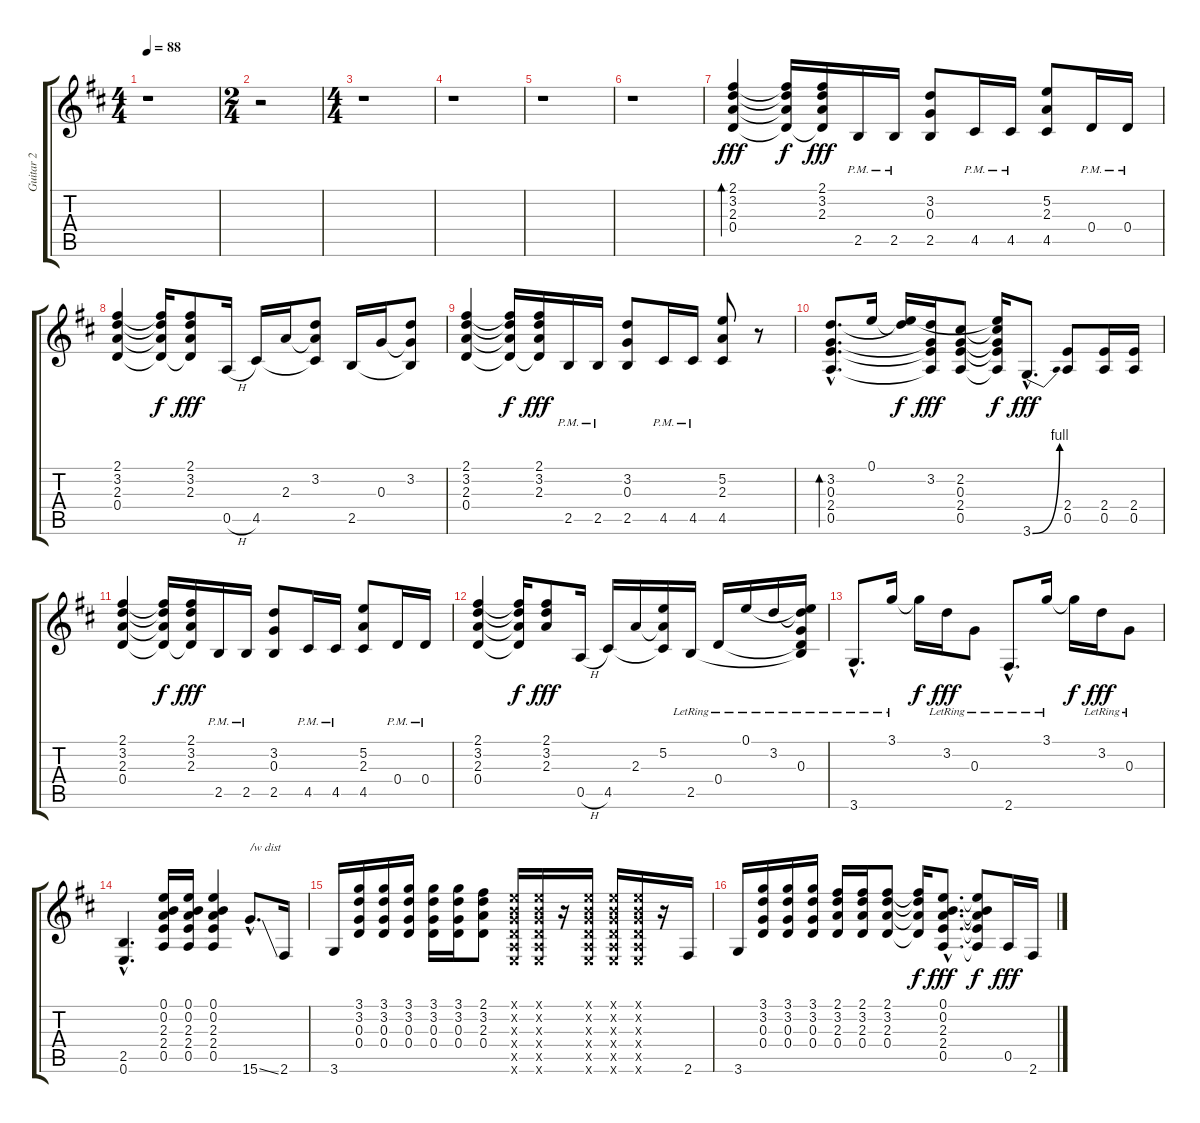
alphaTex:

\track ("Guitar 2" "Guitar 2") {instrument electricguitarclean}
\staff {score tabs}
\tuning (E4 B3 G3 D3 A2 E2) {hide}
\ts (4 4)
\tempo 88
\clef g2
\ks d
r.1{dy fff} |
\ts (2 4)
r.2 |
\ts (4 4)
r.1 |
r.1 |
r.1 |
r.1 |
(2.1 3.2 2.3 0.4).4{bd 240 balance 16} (2.1{t} 3.2{t} 2.3{t} 0.4{t}).16{dy f} (2.1 3.2 2.3 0.4{t}).16{dy fff} 2.5{pm}.16 2.5{pm}.16 (3.2 0.3 2.5).8 4.5{pm}.16 4.5{pm}.16 (5.2 2.3 4.5).8 0.4{pm}.16 0.4{pm}.16 |
(2.1 3.2 2.3 0.4).4 (2.1{t} 3.2{t} 2.3{t} 0.4{t}).16{dy f} (2.1 3.2 2.3 0.4{t}).8{dy fff} 0.5{h}.16 4.5.16 2.3.16 (3.2 2.3{t} 4.5{t}).8 2.5.16 0.3.16 (3.2 0.3{t} 2.5{t}).8 |
(2.1 3.2 2.3 0.4).4 (2.1{t} 3.2{t} 2.3{t} 0.4{t}).16{dy f} (2.1 3.2 2.3 0.4{t}).16{dy fff} 2.5{pm}.16 2.5{pm}.16 (3.2 0.3 2.5).8 4.5{pm}.16 4.5{pm}.16 (5.2 2.3 4.5).8 r.8 |
(3.2{hac} 0.3{hac} 2.4{hac} 0.5{hac}).8{d bd 240} 0.1.16 (0.1{t} 3.2{t}).16{dy f} (3.2 0.3{t} 2.4{t} 0.5{t}).16{dy fff} (2.2 0.3 2.4 0.5).8 (0.1{t} 2.2{t} 0.3{t} 2.4{t} 0.5{t}).16{dy f} 3.6{be (bend 0 0 60 4) hac}.8{d dy fff} (2.4 0.5).8 (2.4 0.5).16 (2.4 0.5).16 |
(2.1 3.2 2.3 0.4).4 (2.1{t} 3.2{t} 2.3{t} 0.4{t}).16{dy f} (2.1 3.2 2.3 0.4{t}).16{dy fff} 2.5{pm}.16 2.5{pm}.16 (3.2 0.3 2.5).8 4.5{pm}.16 4.5{pm}.16 (5.2 2.3 4.5).8 0.4{pm}.16 0.4{pm}.16 |
(2.1 3.2 2.3 0.4).4 (2.1{t} 3.2{t} 2.3{t} 0.4{t}).16{dy f} (2.1 3.2 2.3).8{dy fff} 0.5{h}.16 4.5.16 2.3.16 (5.2 2.3{t} 4.5{t}).16 2.5{lr}.16 0.4{lr}.16 0.1{lr}.16 3.2{lr}.16 (0.1{t} 3.2{t} 0.3{lr} 0.4{t} 2.5{t}).16 |
3.6{hac lr}.8{d} 3.1{lr}.16 3.1{t}.16{dy f} 3.2{lr}.16{dy fff} 0.3{lr}.8 2.6{hac lr}.8{d} 3.1{lr}.16 3.1{t}.16{dy f} 3.2{lr}.16{dy fff} 0.3{lr}.8 |
(2.5{hac} 0.6{hac}).4{d} (0.1 0.2 2.3 2.4 0.5).16 (0.1 0.2 2.3 2.4 0.5).16 (0.1 0.2 2.3 2.4 0.5).4 15.6{ss hac}.8{d txt "/w dist" balance 8 instrument distortionguitar} 2.6.16 |
3.6.16 (3.1 3.2 0.3 0.4).16 (3.1 3.2 0.3 0.4).16 (3.1 3.2 0.3 0.4).16 (3.1 3.2 0.3 0.4).16 (3.1 3.2 0.3 0.4).16 (2.1 3.2 2.3 0.4).8 (0.1{x} 0.2{x} 0.3{x} 0.4{x} 0.5{x} 0.6{x}).16 (0.1{x} 0.2{x} 0.3{x} 0.4{x} 0.5{x} 0.6{x}).16 r.16 (0.1{x} 0.2{x} 0.3{x} 0.4{x} 0.5{x} 0.6{x}).16 (0.1{x} 0.2{x} 0.3{x} 0.4{x} 0.5{x} 0.6{x}).16 (0.1{x} 0.2{x} 0.3{x} 0.4{x} 0.5{x} 0.6{x}).16 r.16 2.6.16 |
3.6.16 (3.1 3.2 0.3 0.4).16 (3.1 3.2 0.3 0.4).16 (3.1 3.2 0.3 0.4).16 (2.1 3.2 2.3 0.4).16 (2.1 3.2 2.3 0.4).16 (2.1 3.2 2.3 0.4).8 (2.1{t} 3.2{t} 2.3{t} 0.4{t}).16{dy f} (0.1{hac} 0.2{hac} 2.3{hac} 2.4{hac} 0.5{hac}).8{d dy fff} (0.1{t} 0.2{t} 2.3{t} 2.4{t} 0.5{t}).8{dy f} 0.5.16{dy fff} 2.6.16
